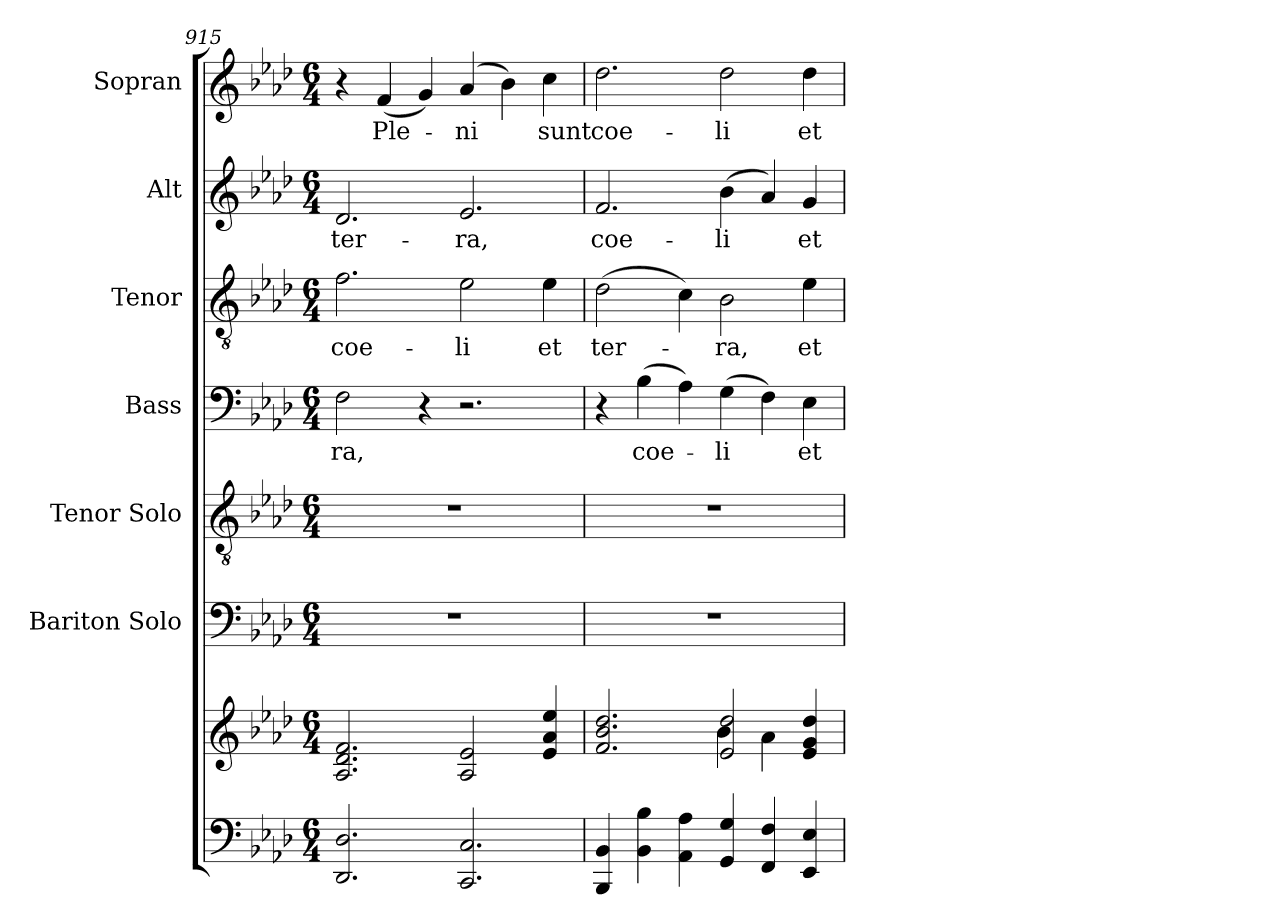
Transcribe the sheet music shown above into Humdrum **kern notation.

**kern	**kern	**kern	**kern	**kern	**text	**kern	**text	**kern	**text	**kern	**text
*part7	*part7	*part6	*part5	*part4	*part4	*part3	*part3	*part2	*part2	*part1	*part1
*staff8	*staff7	*staff6	*staff5	*staff4	*staff4	*staff3	*staff3	*staff2	*staff2	*staff1	*staff1
*	*	*I"Bariton Solo	*I"Tenor Solo	*I"Bass	*	*I"Tenor	*	*I"Alt	*	*I"Sopran	*
*	*	*	*	*I'B.	*	*I'T.	*	*I'A.	*	*I'S.	*
*clefF4	*clefG2	*clefF4	*clefGv2	*clefF4	*	*clefGv2	*	*clefG2	*	*clefG2	*
*k[b-e-a-d-]	*k[b-e-a-d-]	*k[b-e-a-d-]	*k[b-e-a-d-]	*k[b-e-a-d-]	*	*k[b-e-a-d-]	*	*k[b-e-a-d-]	*	*k[b-e-a-d-]	*
*A-:	*A-:	*A-:	*A-:	*A-:	*	*A-:	*	*A-:	*	*A-:	*
*M6/4	*M6/4	*M6/4	*M6/4	*M6/4	*	*M6/4	*	*M6/4	*	*M6/4	*
=915	=915	=915	=915	=915	=915	=915	=915	=915	=915	=915	=915
!	!	!	!	!	!LO:LY:b	!	!LO:LY:b	!	!LO:LY:b	!	!
2.DD-/ 2.D-/	2.A-/ 2.d-/ 2.f/	1.r	1.r	2F\	-ra,	2.f\	coe-	2.d-/	ter-	4r	.
!	!	!	!	!	!	!	!	!	!	!	!LO:LY:b
.	.	.	.	.	.	.	.	.	.	(<4f/	Ple-
.	.	.	.	4r	.	.	.	.	.	4g/)	.
!	!	!	!	!	!	!	!LO:LY:b	!	!LO:LY:b	!	!LO:LY:b
2.CC/ 2.C/	2A-/ 2e-/	.	.	2.r	.	2e-\	-li	2.e-/	-ra,	(4a-/	-ni
.	.	.	.	.	.	.	.	.	.	4b-\)	.
!	!	!	!	!	!	!	!LO:LY:b	!	!	!	!LO:LY:b
.	4e-/ 4a-/ 4ee-/	.	.	.	.	4e-\	et	.	.	4cc\	sunt
!!LO:LB:g=z
=916	=916	=916	=916	=916	=916	=916	=916	=916	=916	=916	=916
*	*^	*	*	*	*	*	*	*	*	*	*
!	!	!	!	!	!	!	!	!LO:LY:b	!	!LO:LY:b	!	!LO:LY:b
4BBB-/ 4BB-/	2.f/ 2.b-/ 2.dd-/	4ryy	1.r	1.r	4r	.	(>2d-\	ter-	2.f/	coe-	2.dd-\	coe-
!	!	!	!	!	!	!LO:LY:b	!	!	!	!	!	!
4BB-\ 4B-\	.	4ryy	.	.	(>4B-\	coe-	.	.	.	.	.	.
4AA-\ 4A-\	.	4ryy	.	.	4A-\)	.	4c\)	.	.	.	.	.
!	!	!	!	!	!	!LO:LY:b	!	!LO:LY:b	!	!LO:LY:b	!	!LO:LY:b
4GG/ 4G/	2e-/ 2dd-/	4b-\	.	.	(>4G\	-li	2B-\	-ra,	(>4b-\	-li	2dd-\	-li
4FF/ 4F/	.	4a-\	.	.	4F\)	.	.	.	4a-/)	.	.	.
!	!	!	!	!	!	!LO:LY:b	!	!LO:LY:b	!	!LO:LY:b	!	!LO:LY:b
4EE-/ 4E-/	4e-/ 4g/ 4dd-/	4ryy	.	.	4E-\	et	4e-\	et	4g/	et	4dd-\	et
*	*v	*v	*	*	*	*	*	*	*	*	*	*
=	=	=	=	=	=	=	=	=	=	=	=
*-	*-	*-	*-	*-	*-	*-	*-	*-	*-	*-	*-
